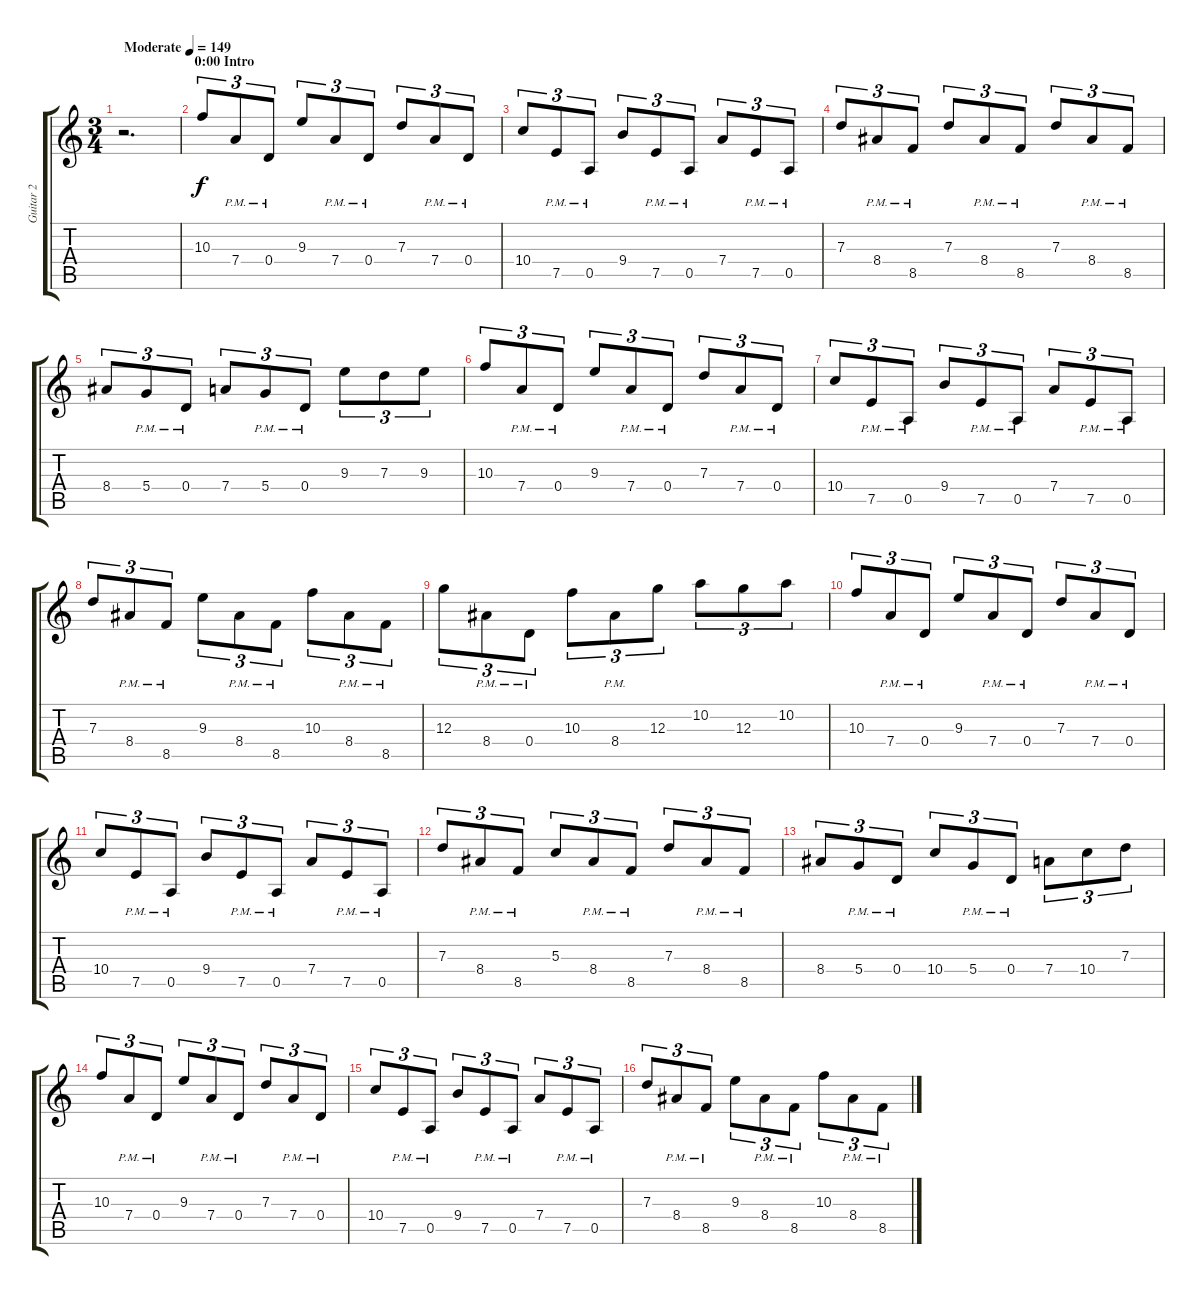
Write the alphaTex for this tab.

\track ("Guitar 2" "Guitar 2") {instrument distortionguitar}
\staff {score tabs}
\tuning (E4 B3 G3 D3 A2 E2) {hide}
\ts (3 4)
\tempo (149 "Moderate")
\clef g2
\ks c
r.2{d dy f instrument distortionguitar} |
\section ("" "0:00 Intro")
10.3.8{tu (3 2)} 7.4{pm}.8{tu (3 2)} 0.4{pm}.8{tu (3 2)} 9.3.8{tu (3 2)} 7.4{pm}.8{tu (3 2)} 0.4{pm}.8{tu (3 2)} 7.3.8{tu (3 2)} 7.4{pm}.8{tu (3 2)} 0.4{pm}.8{tu (3 2)} |
10.4.8{tu (3 2)} 7.5{pm}.8{tu (3 2)} 0.5{pm}.8{tu (3 2)} 9.4.8{tu (3 2)} 7.5{pm}.8{tu (3 2)} 0.5{pm}.8{tu (3 2)} 7.4.8{tu (3 2)} 7.5{pm}.8{tu (3 2)} 0.5{pm}.8{tu (3 2)} |
7.3.8{tu (3 2)} 8.4{pm}.8{tu (3 2)} 8.5{pm}.8{tu (3 2)} 7.3.8{tu (3 2)} 8.4{pm}.8{tu (3 2)} 8.5{pm}.8{tu (3 2)} 7.3.8{tu (3 2)} 8.4{pm}.8{tu (3 2)} 8.5{pm}.8{tu (3 2)} |
8.4.8{tu (3 2)} 5.4{pm}.8{tu (3 2)} 0.4{pm}.8{tu (3 2)} 7.4.8{tu (3 2)} 5.4{pm}.8{tu (3 2)} 0.4{pm}.8{tu (3 2)} 9.3.8{tu (3 2)} 7.3.8{tu (3 2)} 9.3.8{tu (3 2)} |
10.3.8{tu (3 2)} 7.4{pm}.8{tu (3 2)} 0.4{pm}.8{tu (3 2)} 9.3.8{tu (3 2)} 7.4{pm}.8{tu (3 2)} 0.4{pm}.8{tu (3 2)} 7.3.8{tu (3 2)} 7.4{pm}.8{tu (3 2)} 0.4{pm}.8{tu (3 2)} |
10.4.8{tu (3 2)} 7.5{pm}.8{tu (3 2)} 0.5{pm}.8{tu (3 2)} 9.4.8{tu (3 2)} 7.5{pm}.8{tu (3 2)} 0.5{pm}.8{tu (3 2)} 7.4.8{tu (3 2)} 7.5{pm}.8{tu (3 2)} 0.5{pm}.8{tu (3 2)} |
7.3.8{tu (3 2)} 8.4{pm}.8{tu (3 2)} 8.5{pm}.8{tu (3 2)} 9.3.8{tu (3 2)} 8.4{pm}.8{tu (3 2)} 8.5{pm}.8{tu (3 2)} 10.3.8{tu (3 2)} 8.4{pm}.8{tu (3 2)} 8.5{pm}.8{tu (3 2)} |
12.3.8{tu (3 2)} 8.4{pm}.8{tu (3 2)} 0.4{pm}.8{tu (3 2)} 10.3.8{tu (3 2)} 8.4{pm}.8{tu (3 2)} 12.3.8{tu (3 2)} 10.2.8{tu (3 2)} 12.3.8{tu (3 2)} 10.2.8{tu (3 2)} |
10.3.8{tu (3 2)} 7.4{pm}.8{tu (3 2)} 0.4{pm}.8{tu (3 2)} 9.3.8{tu (3 2)} 7.4{pm}.8{tu (3 2)} 0.4{pm}.8{tu (3 2)} 7.3.8{tu (3 2)} 7.4{pm}.8{tu (3 2)} 0.4{pm}.8{tu (3 2)} |
10.4.8{tu (3 2)} 7.5{pm}.8{tu (3 2)} 0.5{pm}.8{tu (3 2)} 9.4.8{tu (3 2)} 7.5{pm}.8{tu (3 2)} 0.5{pm}.8{tu (3 2)} 7.4.8{tu (3 2)} 7.5{pm}.8{tu (3 2)} 0.5{pm}.8{tu (3 2)} |
7.3.8{tu (3 2)} 8.4{pm}.8{tu (3 2)} 8.5{pm}.8{tu (3 2)} 5.3.8{tu (3 2)} 8.4{pm}.8{tu (3 2)} 8.5{pm}.8{tu (3 2)} 7.3.8{tu (3 2)} 8.4{pm}.8{tu (3 2)} 8.5{pm}.8{tu (3 2)} |
8.4.8{tu (3 2)} 5.4{pm}.8{tu (3 2)} 0.4{pm}.8{tu (3 2)} 10.4.8{tu (3 2)} 5.4{pm}.8{tu (3 2)} 0.4{pm}.8{tu (3 2)} 7.4.8{tu (3 2)} 10.4.8{tu (3 2)} 7.3.8{tu (3 2)} |
10.3.8{tu (3 2)} 7.4{pm}.8{tu (3 2)} 0.4{pm}.8{tu (3 2)} 9.3.8{tu (3 2)} 7.4{pm}.8{tu (3 2)} 0.4{pm}.8{tu (3 2)} 7.3.8{tu (3 2)} 7.4{pm}.8{tu (3 2)} 0.4{pm}.8{tu (3 2)} |
10.4.8{tu (3 2)} 7.5{pm}.8{tu (3 2)} 0.5{pm}.8{tu (3 2)} 9.4.8{tu (3 2)} 7.5{pm}.8{tu (3 2)} 0.5{pm}.8{tu (3 2)} 7.4.8{tu (3 2)} 7.5{pm}.8{tu (3 2)} 0.5{pm}.8{tu (3 2)} |
7.3.8{tu (3 2)} 8.4{pm}.8{tu (3 2)} 8.5{pm}.8{tu (3 2)} 9.3.8{tu (3 2)} 8.4{pm}.8{tu (3 2)} 8.5{pm}.8{tu (3 2)} 10.3.8{tu (3 2)} 8.4{pm}.8{tu (3 2)} 8.5{pm}.8{tu (3 2)}
